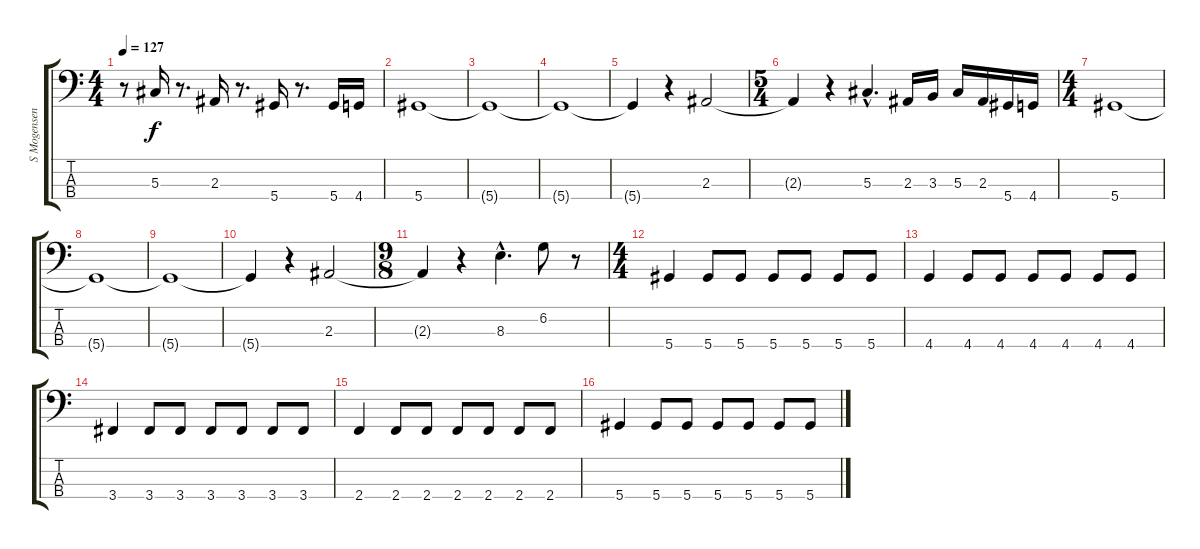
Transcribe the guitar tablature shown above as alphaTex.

\track ("S Mogensen" "S Mogensen") {instrument electricbassfinger}
\staff {score tabs}
\tuning (Gb2 Db2 Ab1 Eb1) {hide}
\ts (4 4)
\tempo 127
\clef f4
\ks c
r.8{dy f} 5.3.16 r.8{d} 2.3.16 r.8{d} 5.4.16 r.8{d} 5.4.16 4.4.16 |
5.4.1 |
5.4{t}.1 |
5.4{t}.1 |
5.4{t}.4 r.4 2.3.2 |
\ts (5 4)
2.3{t}.4 r.4 5.3{hac}.4{d} 2.3.16 3.3.16 5.3.16 2.3.16 5.4.16 4.4.16 |
\ts (4 4)
5.4.1 |
5.4{t}.1 |
5.4{t}.1 |
5.4{t}.4 r.4 2.3.2 |
\ts (9 8)
2.3{t}.4 r.4 8.3{hac}.4{d} 6.2.8 r.8 |
\ts (4 4)
5.4.4 5.4.8 5.4.8 5.4.8 5.4.8 5.4.8 5.4.8 |
4.4.4 4.4.8 4.4.8 4.4.8 4.4.8 4.4.8 4.4.8 |
3.4.4 3.4.8 3.4.8 3.4.8 3.4.8 3.4.8 3.4.8 |
2.4.4 2.4.8 2.4.8 2.4.8 2.4.8 2.4.8 2.4.8 |
5.4.4 5.4.8 5.4.8 5.4.8 5.4.8 5.4.8 5.4.8
